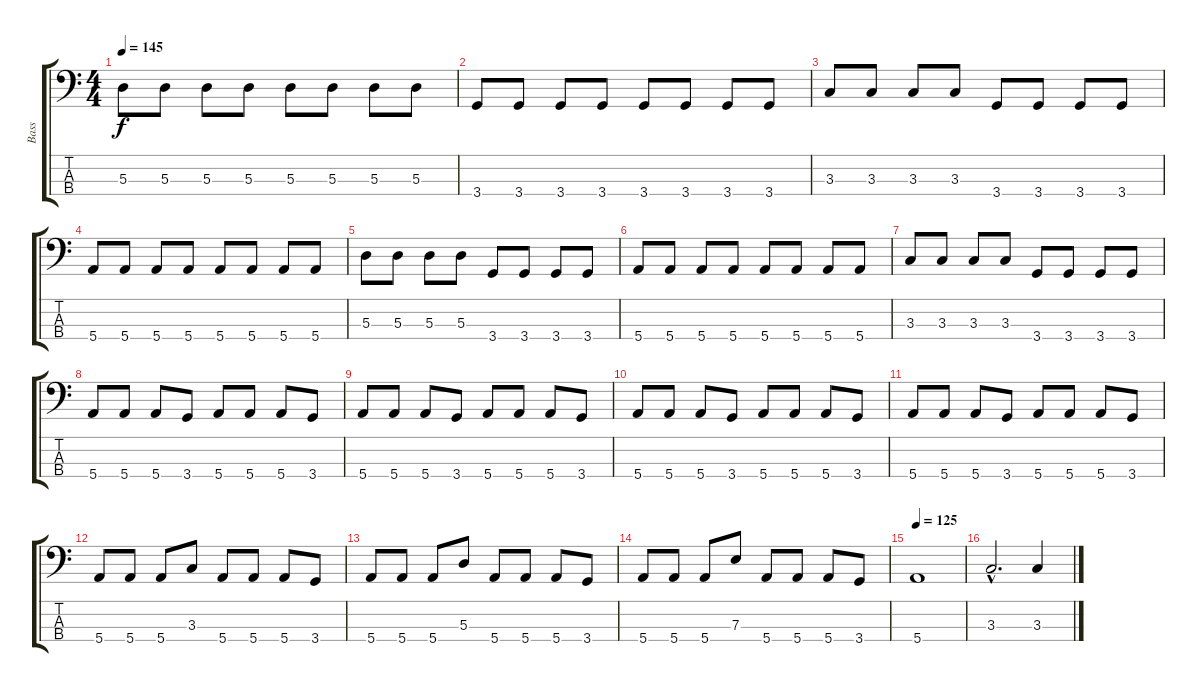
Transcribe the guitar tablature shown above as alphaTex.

\track ("Bass" "Bass") {instrument electricbasspick}
\staff {score tabs}
\tuning (G2 D2 A1 E1) {hide}
\ts (4 4)
\tempo 145
\clef f4
\ks c
5.3.8{dy f} 5.3.8 5.3.8 5.3.8 5.3.8 5.3.8 5.3.8 5.3.8 |
3.4.8 3.4.8 3.4.8 3.4.8 3.4.8 3.4.8 3.4.8 3.4.8 |
3.3.8 3.3.8 3.3.8 3.3.8 3.4.8 3.4.8 3.4.8 3.4.8 |
5.4.8 5.4.8 5.4.8 5.4.8 5.4.8 5.4.8 5.4.8 5.4.8 |
5.3.8 5.3.8 5.3.8 5.3.8 3.4.8 3.4.8 3.4.8 3.4.8 |
5.4.8 5.4.8 5.4.8 5.4.8 5.4.8 5.4.8 5.4.8 5.4.8 |
3.3.8 3.3.8 3.3.8 3.3.8 3.4.8 3.4.8 3.4.8 3.4.8 |
5.4.8 5.4.8 5.4.8 3.4.8 5.4.8 5.4.8 5.4.8 3.4.8 |
5.4.8 5.4.8 5.4.8 3.4.8 5.4.8 5.4.8 5.4.8 3.4.8 |
5.4.8 5.4.8 5.4.8 3.4.8 5.4.8 5.4.8 5.4.8 3.4.8 |
5.4.8 5.4.8 5.4.8 3.4.8 5.4.8 5.4.8 5.4.8 3.4.8 |
5.4.8 5.4.8 5.4.8 3.3.8 5.4.8 5.4.8 5.4.8 3.4.8 |
5.4.8 5.4.8 5.4.8 5.3.8 5.4.8 5.4.8 5.4.8 3.4.8 |
5.4.8 5.4.8 5.4.8 7.3.8 5.4.8 5.4.8 5.4.8 3.4.8 |
\tempo 125
5.4.1 |
3.3{hac}.2{d} 3.3.4
